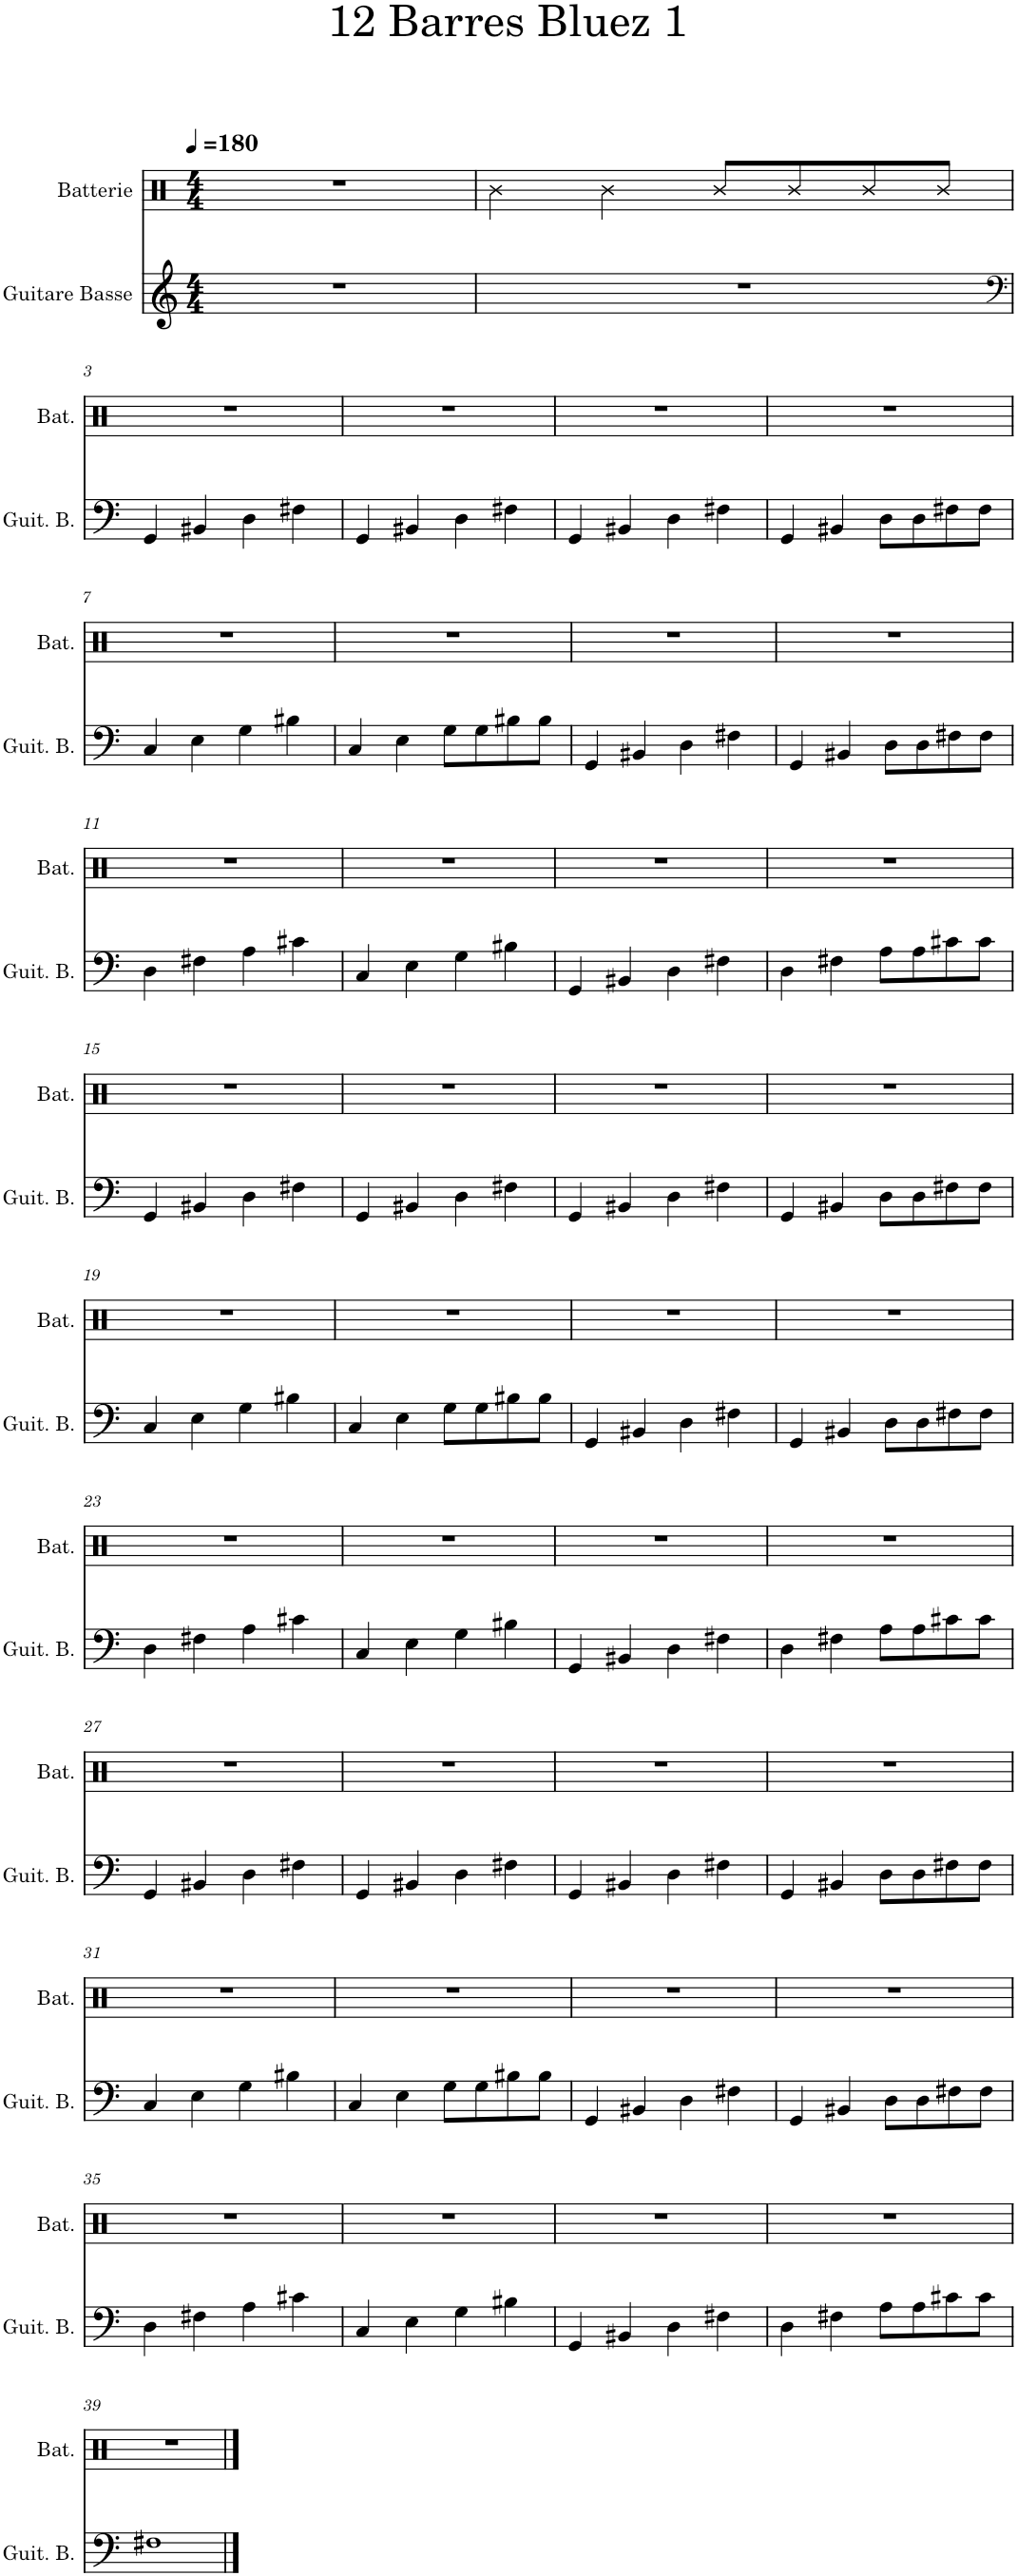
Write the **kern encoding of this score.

**kern	**kern
*part2	*part1
*staff2	*staff1
*I"Guitare Basse	*I"Batterie
*I'Guit. B.	*I'Bat.
*clefG2	*clefX
*Trd7c12	*
*k[]	*k[]
*M4/4	*M4/4
*MM180	*MM180
=1	=1
1r	1r
=2	=2
1r	4R\
.	4R\
.	8R/L
.	8R/
.	8R/
.	8R/J
!!LO:LB:g=z
=3	=3
*clefF4	*clefF4
4GG/	1r
4BB#X/	.
4D\	.
4F#X\	.
=4	=4
4GG/	1r
4BB#X/	.
4D\	.
4F#X\	.
=5	=5
4GG/	1r
4BB#X/	.
4D\	.
4F#X\	.
=6	=6
4GG/	1r
4BB#X/	.
8D\L	.
8D\	.
8F#X\	.
8F#\J	.
!!LO:LB:g=z
=7	=7
4C/	1r
4E\	.
4G\	.
4B#X\	.
=8	=8
4C/	1r
4E\	.
8G\L	.
8G\	.
8B#X\	.
8B#\J	.
=9	=9
4GG/	1r
4BB#X/	.
4D\	.
4F#X\	.
=10	=10
4GG/	1r
4BB#X/	.
8D\L	.
8D\	.
8F#X\	.
8F#\J	.
!!LO:LB:g=z
=11	=11
4D\	1r
4F#X\	.
4A\	.
4c#X\	.
=12	=12
4C/	1r
4E\	.
4G\	.
4B#X\	.
=13	=13
4GG/	1r
4BB#X/	.
4D\	.
4F#X\	.
=14	=14
4D\	1r
4F#X\	.
8A\L	.
8A\	.
8c#X\	.
8c#\J	.
!!LO:LB:g=z
=15	=15
4GG/	1r
4BB#X/	.
4D\	.
4F#X\	.
=16	=16
4GG/	1r
4BB#X/	.
4D\	.
4F#X\	.
=17	=17
4GG/	1r
4BB#X/	.
4D\	.
4F#X\	.
=18	=18
4GG/	1r
4BB#X/	.
8D\L	.
8D\	.
8F#X\	.
8F#\J	.
!!LO:LB:g=z
=19	=19
4C/	1r
4E\	.
4G\	.
4B#X\	.
=20	=20
4C/	1r
4E\	.
8G\L	.
8G\	.
8B#X\	.
8B#\J	.
=21	=21
4GG/	1r
4BB#X/	.
4D\	.
4F#X\	.
=22	=22
4GG/	1r
4BB#X/	.
8D\L	.
8D\	.
8F#X\	.
8F#\J	.
!!LO:LB:g=z
=23	=23
4D\	1r
4F#X\	.
4A\	.
4c#X\	.
=24	=24
4C/	1r
4E\	.
4G\	.
4B#X\	.
=25	=25
4GG/	1r
4BB#X/	.
4D\	.
4F#X\	.
=26	=26
4D\	1r
4F#X\	.
8A\L	.
8A\	.
8c#X\	.
8c#\J	.
!!LO:LB:g=z
=27	=27
4GG/	1r
4BB#X/	.
4D\	.
4F#X\	.
=28	=28
4GG/	1r
4BB#X/	.
4D\	.
4F#X\	.
=29	=29
4GG/	1r
4BB#X/	.
4D\	.
4F#X\	.
=30	=30
4GG/	1r
4BB#X/	.
8D\L	.
8D\	.
8F#X\	.
8F#\J	.
!!LO:LB:g=z
=31	=31
4C/	1r
4E\	.
4G\	.
4B#X\	.
=32	=32
4C/	1r
4E\	.
8G\L	.
8G\	.
8B#X\	.
8B#\J	.
=33	=33
4GG/	1r
4BB#X/	.
4D\	.
4F#X\	.
=34	=34
4GG/	1r
4BB#X/	.
8D\L	.
8D\	.
8F#X\	.
8F#\J	.
!!LO:LB:g=z
=35	=35
4D\	1r
4F#X\	.
4A\	.
4c#X\	.
=36	=36
4C/	1r
4E\	.
4G\	.
4B#X\	.
=37	=37
4GG/	1r
4BB#X/	.
4D\	.
4F#X\	.
=38	=38
4D\	1r
4F#X\	.
8A\L	.
8A\	.
8c#X\	.
8c#\J	.
!!LO:LB:g=z
=39	=39
1F#X	1r
==	==
*-	*-
